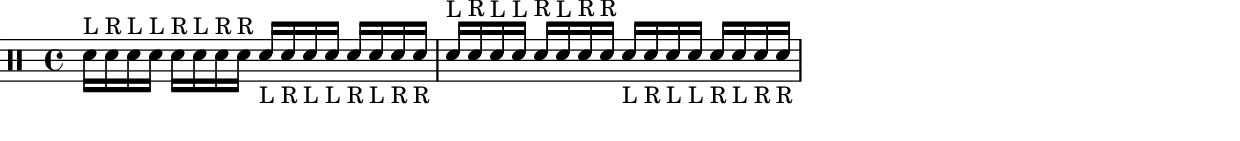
%% Generated by lilypond-book
%% Options: [exampleindent=10.16\mm,indent=0\mm,line-width=160\mm,paper-height=845.047\pt,paper-width=597.508\pt,papersize='(cons (* 597.508 pt) (* 845.047 pt)),quote]
\include "lilypond-book-preamble.ly"


% ****************************************************************
% Start cut-&-pastable-section
% ****************************************************************

#(ly:set-option 'eps-box-padding 3.000000)



\paper {
  #(set-paper-size '(cons (* 597.508 pt) (* 845.047 pt)))
  indent = 0\mm
  line-width = 160\mm
  % offset the left padding, also add 1mm as lilypond creates cropped
  % images with a little space on the right
  line-width = #(- line-width (* mm  3.000000) (* mm 1))
  line-width = 160\mm - 2.0 * 10.16\mm
  % offset the left padding, also add 1mm as lilypond creates cropped
  % images with a little space on the right
  line-width = #(- line-width (* mm  3.000000) (* mm 1))
}

\layout {
  
}




% ****************************************************************
% ly snippet:
% ****************************************************************
\sourcefileline 141
\drums {
  \repeat unfold 2 {
    sn16^"L" 16^"R" 16^"L" 16^"L" 16^"R" 16^"L" 16^"R" 16^"R"
    \stemUp
    sn16_"L" 16_"R" 16_"L" 16_"L" 16_"R" 16_"L" 16_"R" 16_"R"
  }
}


% ****************************************************************
% end ly snippet
% ****************************************************************
